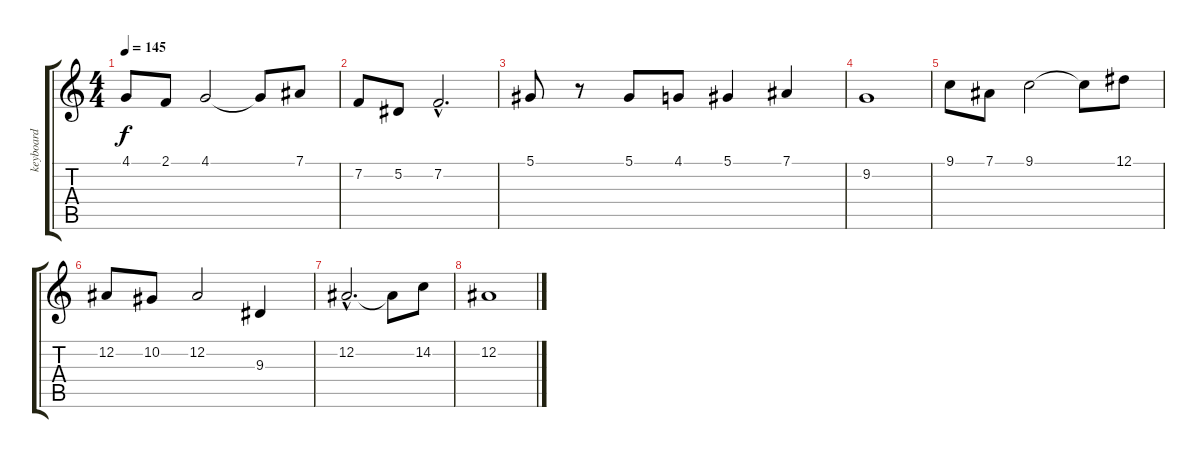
\track ("keyboard" "keyboard") {instrument brasssection}
\staff {score tabs}
\tuning (Eb4 Bb3 Gb3 Db3 Ab2 Eb2) {hide}
\ts (4 4)
\tempo 145
\clef g2
\ks c
4.1.8{dy f} 2.1.8 4.1.2 4.1{t}.8 7.1.8 |
7.2.8 5.2.8 7.2{hac}.2{d} |
5.1.8 r.8 5.1.8 4.1.8 5.1.4 7.1.4 |
9.2.1 |
9.1.8 7.1.8 9.1.2 9.1{t}.8 12.1.8 |
12.2.8 10.2.8 12.2.2 9.3.4 |
12.2{hac}.2{d} 12.2{t}.8 14.2.8 |
12.2.1
